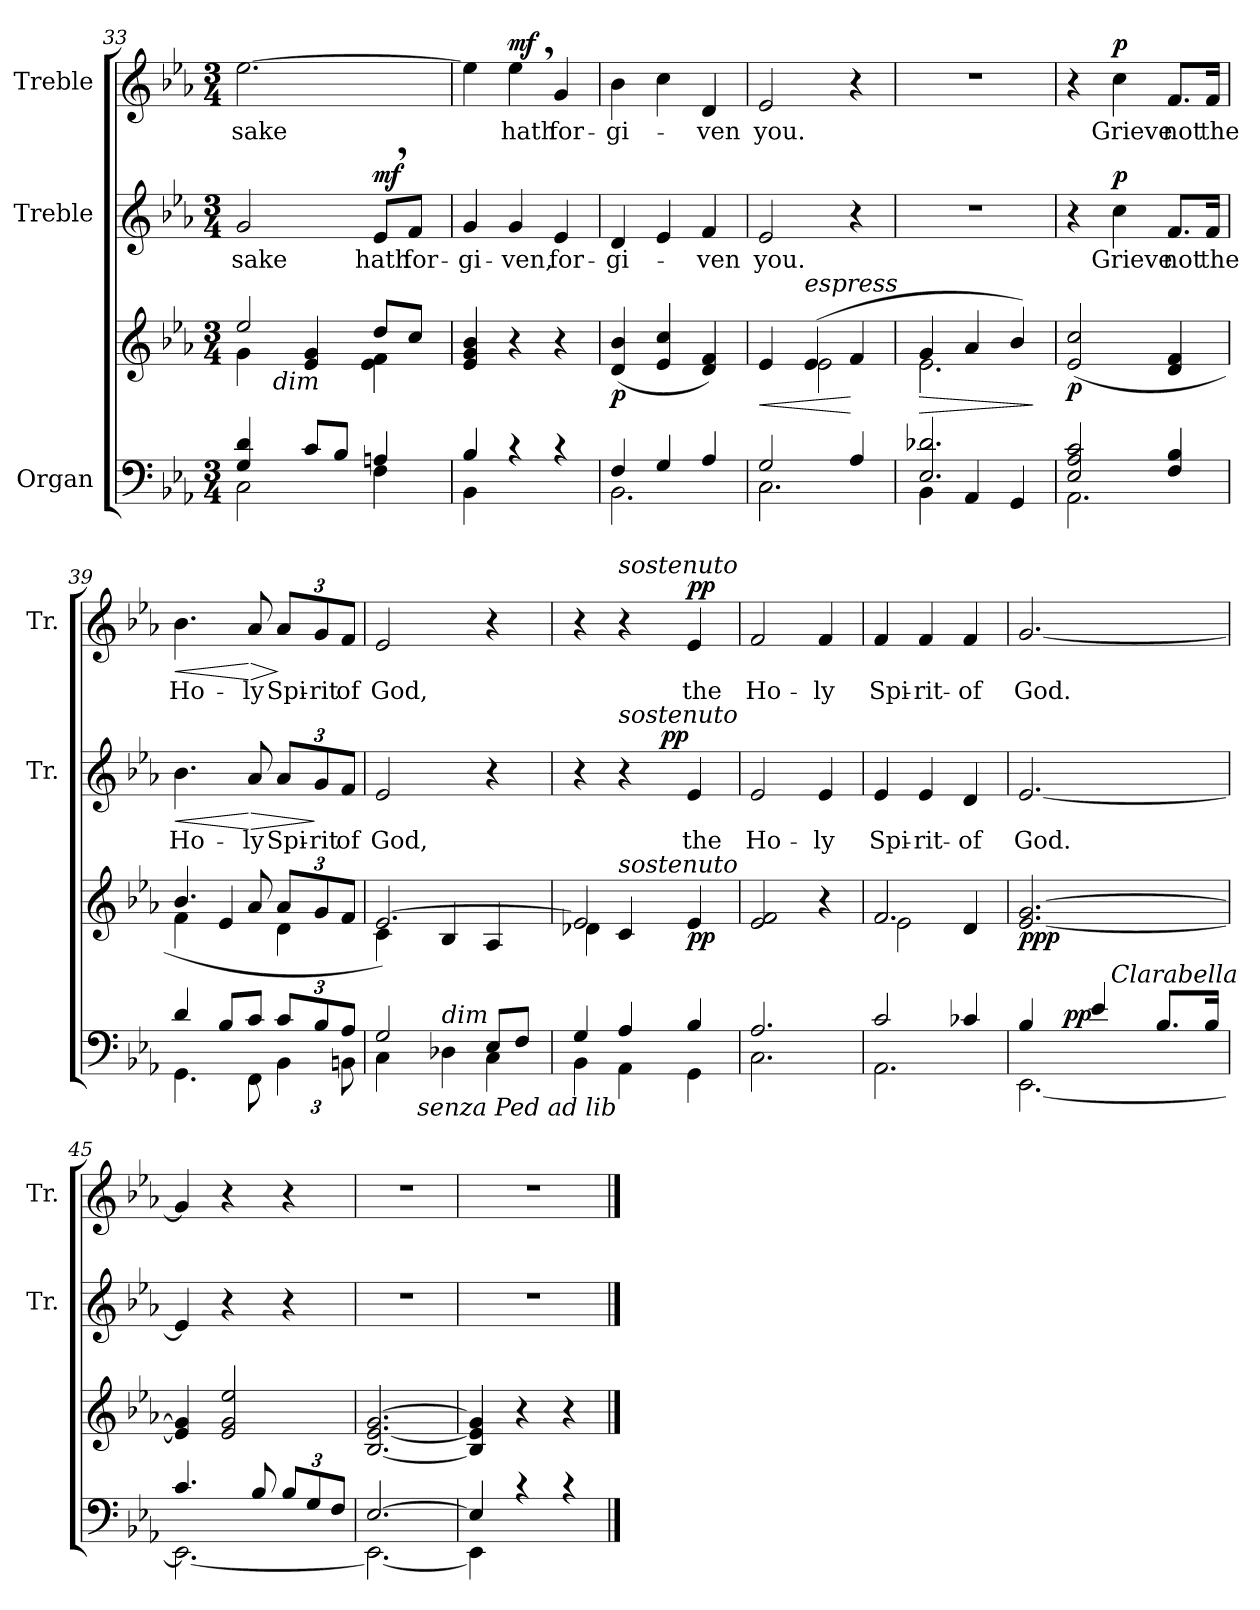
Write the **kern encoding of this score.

**kern	**kern	**dynam	**kern	**text	**dynam	**kern	**text	**dynam
*part3	*part3	*part3	*part2	*part2	*part2	*part1	*part1	*part1
*staff4	*staff3	*staff3/4	*staff2	*staff2	*staff2	*staff1	*staff1	*staff1
*I"Organ	*	*	*I"Treble	*	*	*I"Treble	*	*
*	*	*	*I'Tr.	*	*	*I'Tr.	*	*
!!LO:LB:g=z
*clefF4	*clefG2	*	*clefG2	*	*	*clefG2	*	*
*k[b-e-a-]	*k[b-e-a-]	*	*k[b-e-a-]	*	*	*k[b-e-a-]	*	*
*E-:	*E-:	*	*E-:	*	*	*E-:	*	*
*M3/4	*M3/4	*	*M3/4	*	*	*M3/4	*	*
=33	=33	=33	=33	=33	=33	=33	=33	=33
*^	*^	*	*	*	*	*	*	*
!	!	!	!	!	!	!LO:LY:b	!	!	!LO:LY:b	!
*	*	*	*^	*	*	*	*	*	*	*
4G/ 4d/	2C\	2ee-/	4g\	12ryy	.	2g/	sake	.	[>2.ee-\	sake	.
.	.	.	.	48.ryy	.	.	.	.	.	.	.
!	!	!	!	!LO:TX:b:i:t=dim	!	!	!	!	!	!	!
.	.	.	.	3ryy	.	.	.	.	.	.	.
8c/L	.	.	4e-/ 4g/	.	.	.	.	.	.	.	.
8B-/J	.	.	.	.	.	.	.	.	.	.	.
.	.	.	.	6ryy	.	.	.	.	.	.	.
!	!	!	!	!	!	!	!LO:LY:b	!LO:DY:a	!	!	!
4An/	4F\	8dd/L	4e-\ 4f\	.	.	8e-,>/L	hath	mf	.	.	.
.	.	.	.	12ryy	.	.	.	.	.	.	.
!	!	!	!	!	!	!	!LO:LY:b	!	!	!	!
.	.	8cc/J	.	.	.	8f/J	for-	.	.	.	.
.	.	.	.	24ryy	.	.	.	.	.	.	.
.	.	.	.	96ryy	.	.	.	.	.	.	.
=34	=34	=34	=34	=34	=34	=34	=34	=34	=34	=34	=34
!	!	!	!	!	!	!	!LO:LY:b	!	!	!	!
*	*	*v	*v	*v	*	*	*	*	*	*	*
4B-/	4BB-\	4e-/ 4g/ 4b-/	.	4g/	-gi-	.	4ee-\]	.	.
!	!	!	!	!	!LO:LY:b	!	!	!LO:LY:b	!LO:DY:a
4rc	2ryy	4r	.	4g/	-ven,	.	4ee-,>\	hath	mf
!	!	!	!	!	!LO:LY:b	!	!	!LO:LY:b	!
4rc	.	4r	.	4e-/	for-	.	4g/	for-	.
=35	=35	=35	=35	=35	=35	=35	=35	=35	=35
!	!	!	!LO:DY:b	!	!LO:LY:b	!	!	!LO:LY:b	!
4F/	2.BB-\	(<4d/ 4b-/	p	4d/	-gi-	.	4b-\	-gi-	.
4G/	.	4e-/ 4cc/	.	4e-/	.	.	4cc\	.	.
!	!	!	!	!	!LO:LY:b	!	!	!LO:LY:b	!
4A-/	.	4d/ 4f/)	.	4f/	-ven	.	4d/	-ven	.
!!LO:PB:g=z
=36	=36	=36	=36	=36	=36	=36	=36	=36	=36
!	!	!	!LO:HP:b	!	!LO:LY:b	!	!	!LO:LY:b	!
*	*	*^	*	*	*	*	*	*	*
2G/	2.C\	4e-/	4ryy	<	2e-/	you.	.	2e-/	you.	.
!	!	!LO:TX:a:i:t=espress	!	!	!	!	!	!	!	!
.	.	(4e-/	2e-\	.	.	.	.	.	.	.
4A-/	.	4f/	.	[	4r	.	.	4r	.	.
=37	=37	=37	=37	=37	=37	=37	=37	=37	=37	=37
!	!	!	!	!LO:HP:b	!LO:N:vis=1	!	!	!LO:N:vis=1	!	!
2.E-/ 2.d-X/	4BB-\	4g/	2.e-\	>	2.r	.	.	2.r	.	.
.	4AA-/	4a-/	.	.	.	.	.	.	.	.
.	4GG/	4b-/)	.	.	.	.	.	.	.	.
*v	*v	*	*	*	*	*	*	*	*	*
*	*v	*v	*	*	*	*	*	*	*
.	.	]	.	.	.	.	.	.
=38	=38	=38	=38	=38	=38	=38	=38	=38
*^	*	*	*	*	*	*	*	*
!	!	!	!LO:DY:b	!	!	!	!	!	!
2E-/ 2A-/ 2c/	2.AA-\	(<2e-/ 2cc/	p	4r	.	.	4r	.	.
!	!	!	!	!	!LO:LY:b	!LO:DY:a	!	!LO:LY:b	!LO:DY:a
.	.	.	.	4cc\	Grieve	p	4cc\	Grieve	p
!	!	!	!	!	!LO:LY:b	!	!	!LO:LY:b	!
4F/ 4B-/	.	4d/ 4f/	.	8.f/L	not	.	8.f/L	not	.
!	!	!	!	!	!LO:LY:b	!	!	!LO:LY:b	!
.	.	.	.	16f/Jk	the	.	16f/Jk	the	.
=39	=39	=39	=39	=39	=39	=39	=39	=39	=39
*	*	*^	*	*	*	*	*	*	*
!	!	!	!	!	!	!LO:LY:b	!LO:HP:b	!	!LO:LY:b	!LO:HP:b
4d/	4.GG\	4.b-/	4f\	.	4.b-\	Ho-	<	4.b-\	Ho-	<
8B-/L	.	.	4e-/	.	.	.	.	.	.	.
!	!	!	!	!	!	!LO:LY:b	!LO:HP:n=1:b	!	!LO:LY:b	!LO:HP:n=1:b
8c/J	8FF\	8a-/	.	.	8a-/	-ly	[ >	8a-/	-ly	[ >
*	*Xbrackettup	*	*	*	*	*	*	*	*	*
!	!	!	!	!	!	!LO:LY:b	!	!	!LO:LY:b	!
12c/L	6BB-\	12a-/L	4d\	.	12a-/L	Spi-	.	12a-/L	Spi-	]
!	!	!	!	!	!	!LO:LY:b	!	!	!LO:LY:b	!
12B-/	.	12g/	.	.	12g/	-rit	]	12g/	-rit	.
!	!	!	!	!	!	!LO:LY:b	!	!	!LO:LY:b	!
12A-/J	12BBn\	12f/J	.	.	12f/J	of	.	12f/J	of	.
!!LO:LB:g=z
=40	=40	=40	=40	=40	=40	=40	=40	=40	=40	=40
!	!	!	!	!	!	!LO:LY:b	!	!	!LO:LY:b	!
*	*^	*	*	*	*	*	*	*	*	*
2G/	4C\	8ryy	[>2.e-/)	4c\	.	2e-/	God,	.	2e-/	God,	.
.	.	32ryy	.	.	.	.	.	.	.	.	.
!	!	!LO:TX:b:i:t=senza Ped ad lib	!	!	!	!	!	!	!	!	!
.	.	2ryy	.	.	.	.	.	.	.	.	.
!	!LO:TX:a:i:t=dim	!	!	!	!	!	!	!	!	!	!
.	4D-X\	.	.	4B-/	.	.	.	.	.	.	.
8E-/L	4C\	.	.	4A-/	.	4r	.	.	4r	.	.
8F/J	.	.	.	.	.	.	.	.	.	.	.
.	.	16.ryy	.	.	.	.	.	.	.	.	.
*	*v	*v	*	*	*	*	*	*	*	*	*
=41	=41	=41	=41	=41	=41	=41	=41	=41	=41	=41
*	*	*	*	*	*^	*	*	*	*	*
4G/	4BB-\	2e-/]	4d-X\	.	4r	3ryy	.	.	4r	.	.
!	!	!	!	!	!	!	!	!	!LO:TX:a:i:t=sostenuto	!	!
!	!	!	!	!	!LO:TX:a:i:t=sostenuto	!	!	!	!	!	!
!	!	!	!LO:TX:a:i:t=sostenuto	!	!	!	!	!	!	!	!
4A-/	4AA-\	.	4c/	.	4r	.	.	.	4r	.	.
.	.	.	.	.	.	24.ryy	.	.	.	.	.
!	!	!	!	!	!	!	!	!LO:DY:a	!	!	!
.	.	.	.	.	.	3ryy	.	pp	.	.	.
!	!	!	!	!LO:DY:b	!	!	!LO:LY:b	!	!	!LO:LY:b	!LO:DY:a
4B-/	4GG\	4e-/	4ryy	pp	4e-/	.	the	.	4e-/	the	pp
.	.	.	.	.	.	48ryy	.	.	.	.	.
=42	=42	=42	=42	=42	=42	=42	=42	=42	=42	=42	=42
!	!	!	!	!	!	!	!LO:LY:b	!	!	!LO:LY:b	!
*	*	*v	*v	*	*	*	*	*	*	*	*
*	*	*	*	*v	*v	*	*	*	*	*
2.A-/	2.C\	2e-/ 2f/	.	2e-/	Ho-	.	2f/	Ho-	.
!	!	!	!	!	!LO:LY:b	!	!	!LO:LY:b	!
.	.	4r	.	4e-/	-ly	.	4f/	-ly	.
=43	=43	=43	=43	=43	=43	=43	=43	=43	=43
*	*	*^	*	*	*	*	*	*	*
!	!	!	!	!	!	!LO:LY:b	!	!	!LO:LY:b	!
2c/	2.AA-\	2.f/	2e-\	.	4e-/	Spi-	.	4f/	Spi-	.
!	!	!	!	!	!	!LO:LY:b	!	!	!LO:LY:b	!
.	.	.	.	.	4e-/	-rit-	.	4f/	-rit-	.
!	!	!	!	!	!	!LO:LY:b	!	!	!LO:LY:b	!
4c-X/	.	.	4d/	.	4d/	-of	.	4f/	-of	.
!!LO:LB:g=z
=44	=44	=44	=44	=44	=44	=44	=44	=44	=44	=44
!LO:TX:b:i:t=Ped	!	!	!	!	!	!	!	!	!	!
!	!	!	!	!LO:DY:b	!	!LO:LY:b	!	!	!LO:LY:b	!
*^	*^	*v	*v	*	*	*	*	*	*	*
4B-/	[<2.EE-\	12ryy	4ryy	[<2.e-/ [>2.g/	ppp	[<2.e-/	God.	.	[<2.g/	God.	.
.	.	24ryy	.	.	.	.	.	.	.	.	.
.	.	96ryy	.	.	.	.	.	.	.	.	.
!	!	!	!	!	!LO:DY:a=2	!	!	!	!	!	!
.	.	3ryy	.	.	pp	.	.	.	.	.	.
4e-/	.	.	16ryy	.	.	.	.	.	.	.	.
!	!	!	!LO:TX:a:i:t=Clarabella	!	!	!	!	!	!	!	!
.	.	.	4..ryy	.	.	.	.	.	.	.	.
.	.	6ryy	.	.	.	.	.	.	.	.	.
8.B-/L	.	.	.	.	.	.	.	.	.	.	.
.	.	12ryy	.	.	.	.	.	.	.	.	.
16B-/Jk	.	.	.	.	.	.	.	.	.	.	.
.	.	48.ryy	.	.	.	.	.	.	.	.	.
*	*v	*v	*v	*	*	*	*	*	*	*	*
=45	=45	=45	=45	=45	=45	=45	=45	=45	=45
4.c/	2.EE-\_	4e-/] 4g/]	.	4e-/]	.	.	4g/]	.	.
.	.	2e-/ 2g/ 2ee-/	.	4r	.	.	4r	.	.
8B-/	.	.	.	.	.	.	.	.	.
*brackettup	*	*	*	*	*	*	*	*	*
12B-/L	.	.	.	4r	.	.	4r	.	.
12G/	.	.	.	.	.	.	.	.	.
12F/J	.	.	.	.	.	.	.	.	.
=46	=46	=46	=46	=46	=46	=46	=46	=46	=46
!	!	!	!	!LO:N:vis=1	!	!	!LO:N:vis=1	!	!
[>2.E-/	2.EE-\_	[<2.B-/ [<2.e-/ [>2.g/	.	2.r	.	.	2.r	.	.
=47	=47	=47	=47	=47	=47	=47	=47	=47	=47
!	!	!	!	!LO:N:vis=1	!	!	!LO:N:vis=1	!	!
4E-/]	4EE-\]	4B-/] 4e-/] 4g/]	.	2.r	.	.	2.r	.	.
4rc	2ryy	4r	.	.	.	.	.	.	.
4rc	.	4r	.	.	.	.	.	.	.
*v	*v	*	*	*	*	*	*	*	*
==	==	==	==	==	==	==	==	==
*-	*-	*-	*-	*-	*-	*-	*-	*-
